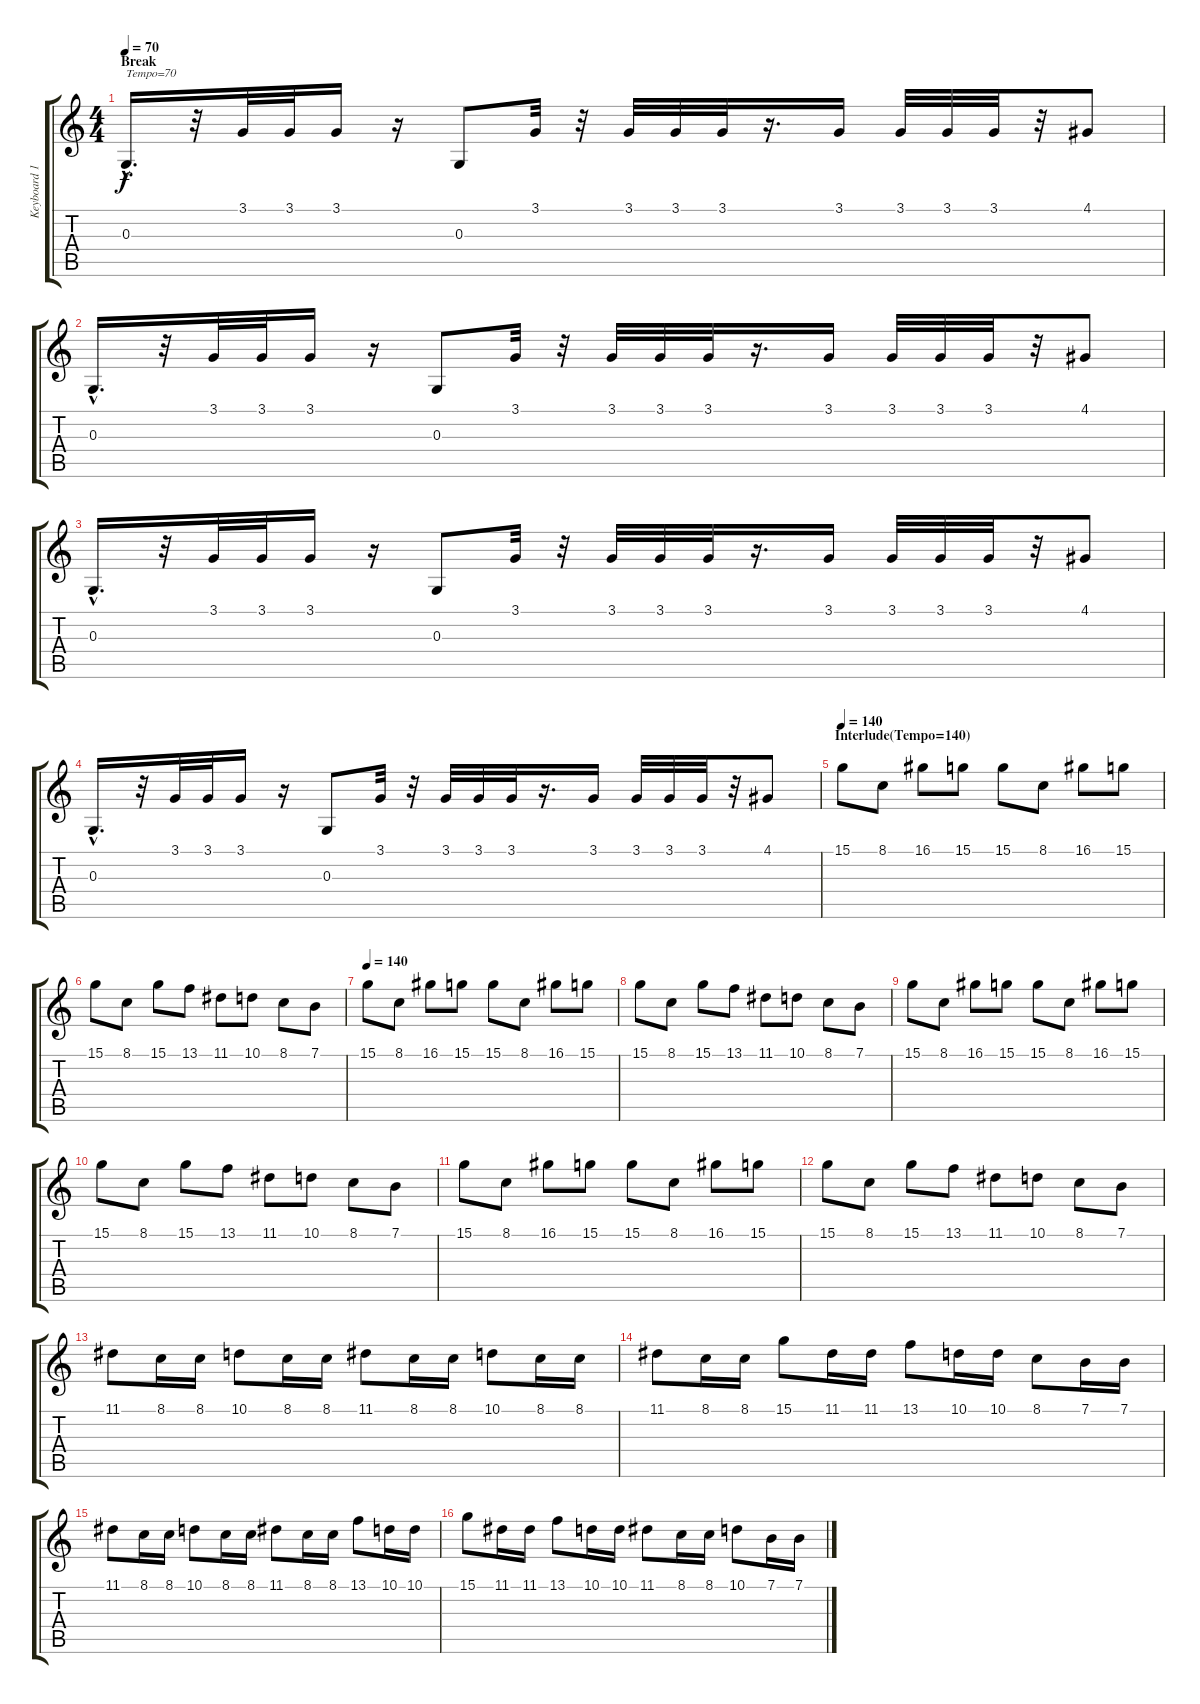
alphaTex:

\track ("Keyboard 1" "Keyboard 1") {instrument stringensemble1}
\staff {score tabs}
\tuning (E4 B3 G3 D3 A2 E2) {hide}
\ts (4 4)
\section ("" "Break")
\tempo 70
\clef g2
\ks c
0.3{hac}.16{d txt "Tempo=70" dy f} r.32 3.1.32 3.1.32 3.1.16 r.16 0.3.8 3.1.32 r.32 3.1.32 3.1.32 3.1.32 r.16{d} 3.1.16 3.1.32 3.1.32 3.1.32 r.32 4.1.8 |
0.3{hac}.16{d} r.32 3.1.32 3.1.32 3.1.16 r.16 0.3.8 3.1.32 r.32 3.1.32 3.1.32 3.1.32 r.16{d} 3.1.16 3.1.32 3.1.32 3.1.32 r.32 4.1.8 |
0.3{hac}.16{d} r.32 3.1.32 3.1.32 3.1.16 r.16 0.3.8 3.1.32 r.32 3.1.32 3.1.32 3.1.32 r.16{d} 3.1.16 3.1.32 3.1.32 3.1.32 r.32 4.1.8 |
0.3{hac}.16{d} r.32 3.1.32 3.1.32 3.1.16 r.16 0.3.8 3.1.32 r.32 3.1.32 3.1.32 3.1.32 r.16{d} 3.1.16 3.1.32 3.1.32 3.1.32 r.32 4.1.8 |
\section ("" "Interlude(Tempo=140)")
\tempo 140
15.1.8{volume 12} 8.1.8 16.1.8 15.1.8 15.1.8 8.1.8 16.1.8 15.1.8 |
15.1.8 8.1.8 15.1.8 13.1.8 11.1.8 10.1.8 8.1.8 7.1.8 |
\tempo 140
15.1.8 8.1.8 16.1.8 15.1.8 15.1.8 8.1.8 16.1.8 15.1.8 |
15.1.8 8.1.8 15.1.8 13.1.8 11.1.8 10.1.8 8.1.8 7.1.8 |
15.1.8{volume 12} 8.1.8 16.1.8 15.1.8 15.1.8 8.1.8 16.1.8 15.1.8 |
15.1.8 8.1.8 15.1.8 13.1.8 11.1.8 10.1.8 8.1.8 7.1.8 |
15.1.8 8.1.8 16.1.8 15.1.8 15.1.8 8.1.8 16.1.8 15.1.8 |
15.1.8 8.1.8 15.1.8 13.1.8 11.1.8 10.1.8 8.1.8 7.1.8 |
11.1.8{volume 14} 8.1.16 8.1.16 10.1.8 8.1.16 8.1.16 11.1.8 8.1.16 8.1.16 10.1.8 8.1.16 8.1.16 |
11.1.8 8.1.16 8.1.16 15.1.8 11.1.16 11.1.16 13.1.8 10.1.16 10.1.16 8.1.8 7.1.16 7.1.16 |
11.1.8 8.1.16 8.1.16 10.1.8 8.1.16 8.1.16 11.1.8 8.1.16 8.1.16 13.1.8 10.1.16 10.1.16 |
15.1.8 11.1.16 11.1.16 13.1.8 10.1.16 10.1.16 11.1.8 8.1.16 8.1.16 10.1.8 7.1.16 7.1.16
